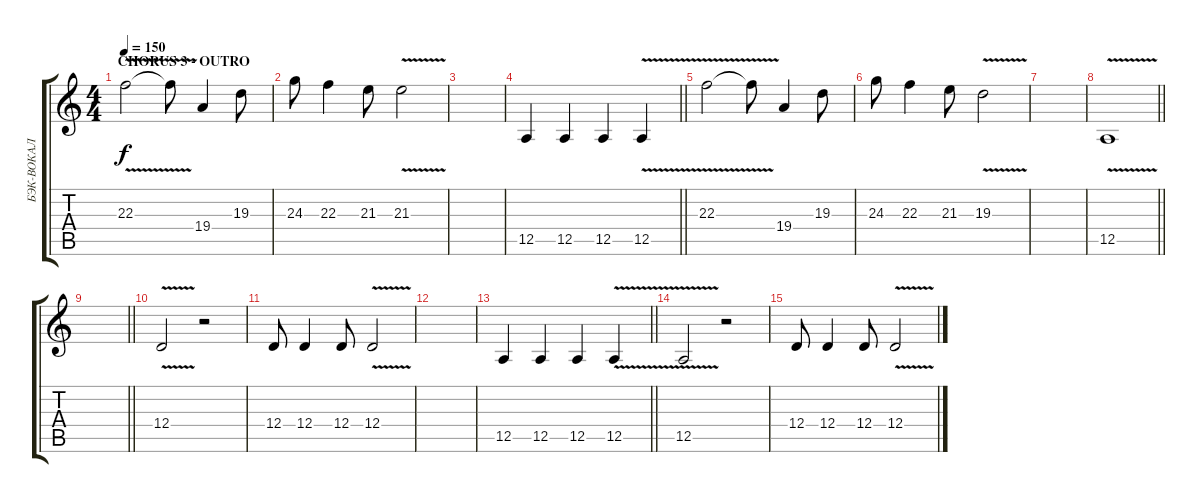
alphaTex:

\track ("БЭК-ВОКАЛ" "БЭК-ВОКАЛ") {instrument viola}
\staff {score tabs}
\tuning (E4 B3 G3 D3 A2 E2) {hide}
\ts (4 4)
\section ("" "CHORUS 3 - OUTRO")
\tempo 150
\clef g2
\ks c
22.3{v}.2{dy f} 22.3{t}.8 19.4.4 19.3.8 |
24.3.8 22.3.4 21.3.8 21.3{v}.2 |
|
\barLineRight lightlight
12.5.4 12.5.4 12.5.4 12.5{v}.4 |
22.3{v}.2 22.3{t}.8 19.4.4 19.3.8 |
24.3.8 22.3.4 21.3.8 19.3{v}.2 |
|
\barLineRight lightlight
12.5{v}.1 |
\barLineRight lightlight
|
12.4{v}.2 r.2 |
12.4.8 12.4.4 12.4.8 12.4{v}.2 |
|
\barLineRight lightlight
12.5.4 12.5.4 12.5.4 12.5{v}.4 |
12.5{v}.2 r.2 |
12.4.8 12.4.4 12.4.8 12.4{v}.2
